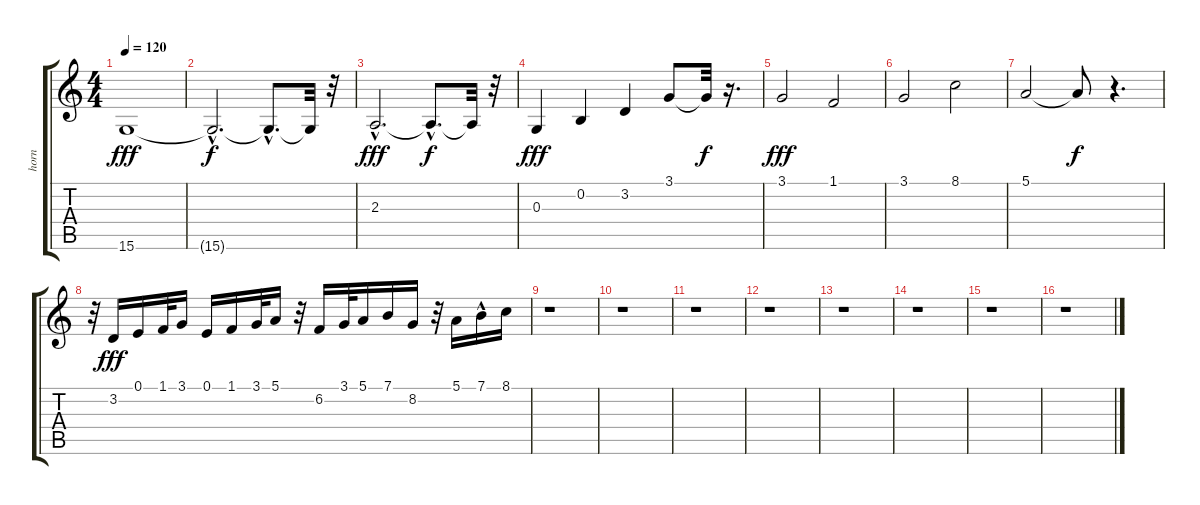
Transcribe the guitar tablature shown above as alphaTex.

\track ("horn" "horn") {instrument stringensemble1}
\staff {score tabs}
\tuning (E4 B3 G3 D3 A2 E2) {hide}
\ts (4 4)
\tempo 120
\clef g2
\ks c
15.6.1{dy fff} |
15.6{hac t}.2{d dy f} 15.6{hac t}.8{d} 15.6{t}.32 r.32 |
2.3{hac}.2{d dy fff} 2.3{hac t}.8{d dy f} 2.3{t}.32 r.32 |
0.3.4{dy fff} 0.2.4 3.2.4 3.1.8 3.1{t}.32{dy f} r.16{d} |
3.1.2{dy fff} 1.1.2 |
3.1.2 8.1.2 |
5.1.2 5.1{t}.8{dy f} r.4{d} |
r.32 3.2.16{dy fff} 0.1.16 1.1.32 3.1.16 0.1.16 1.1.16 3.1.32 5.1.16 r.32 6.2.16 3.1.32 5.1.16 7.1.16 8.2.16 r.32 5.1.16 7.1{hac}.16 8.1.16 |
r.1 |
r.1 |
r.1 |
r.1 |
r.1 |
r.1 |
r.1 |
r.1
